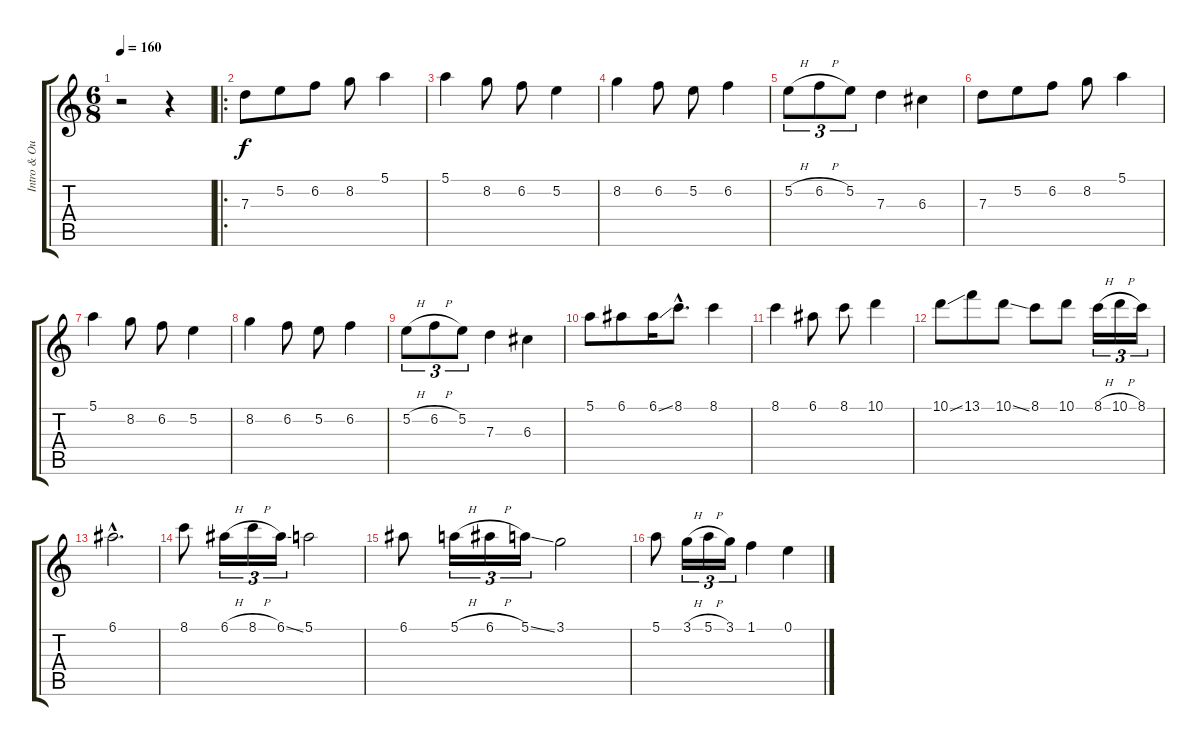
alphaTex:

\track ("Intro & Outro (clean)" "Intro & Ou") {instrument acousticguitarnylon}
\staff {score tabs}
\tuning (E4 B3 G3 D3 A2 E2) {hide}
\ts (6 8)
\tempo 160
\clef g2
\ks c
r.2{dy f} r.4 |
\ro
7.3.8 5.2.8 6.2.8 8.2.8 5.1.4 |
5.1.4 8.2.8 6.2.8 5.2.4 |
8.2.4 6.2.8 5.2.8 6.2.4 |
5.2{h}.8{tu (3 2)} 6.2{h}.8{tu (3 2)} 5.2.8{tu (3 2)} 7.3.4 6.3.4 |
7.3.8 5.2.8 6.2.8 8.2.8 5.1.4 |
5.1.4 8.2.8 6.2.8 5.2.4 |
8.2.4 6.2.8 5.2.8 6.2.4 |
5.2{h}.8{tu (3 2)} 6.2{h}.8{tu (3 2)} 5.2.8{tu (3 2)} 7.3.4 6.3.4 |
5.1.8 6.1.8 6.1{ss}.16 8.1{hac}.8{d} 8.1.4 |
8.1.4 6.1.8 8.1.8 10.1.4 |
10.1{ss}.8 13.1.8 10.1{ss}.8 8.1.8 10.1.8 8.1{h}.16{tu (3 2)} 10.1{h}.16{tu (3 2)} 8.1.16{tu (3 2)} |
6.1{hac}.2{d} |
8.1.8 6.1{h}.16{tu (3 2)} 8.1{h}.16{tu (3 2)} 6.1{ss}.16{tu (3 2)} 5.1.2 |
6.1.8 5.1{h}.16{tu (3 2)} 6.1{h}.16{tu (3 2)} 5.1{ss}.16{tu (3 2)} 3.1.2 |
5.1.8 3.1{h}.16{tu (3 2)} 5.1{h}.16{tu (3 2)} 3.1.16{tu (3 2)} 1.1.4 0.1.4
